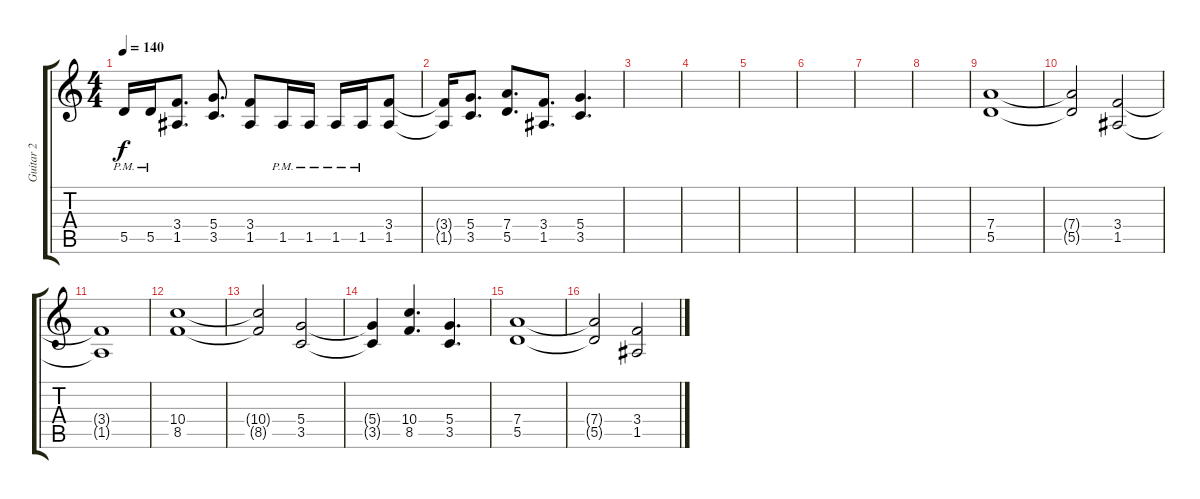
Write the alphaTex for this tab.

\track ("Guitar 2" "Guitar 2") {instrument distortionguitar}
\staff {score tabs}
\tuning (E4 B3 G3 D3 A2 E2) {hide}
\ts (4 4)
\tempo 140
\clef g2
\ks c
5.5{pm}.16{dy f} 5.5{pm}.16 (3.4 1.5).8{d} (5.4 3.5).8{d} (3.4 1.5).8 1.5{pm}.16 1.5{pm}.16 1.5{pm}.16 1.5{pm}.16 (3.4 1.5).8 |
(3.4{t} 1.5{t}).16 (5.4 3.5).8{d} (7.4 5.5).8{d} (3.4 1.5).8{d} (5.4 3.5).4{d} |
|
|
|
|
|
|
(7.4 5.5).1 |
(7.4{t} 5.5{t}).2 (3.4 1.5).2 |
(3.4{t} 1.5{t}).1 |
(10.4 8.5).1 |
(10.4{t} 8.5{t}).2 (5.4 3.5).2 |
(5.4{t} 3.5{t}).4 (10.4 8.5).4{d} (5.4 3.5).4{d} |
(7.4 5.5).1 |
(7.4{t} 5.5{t}).2 (3.4 1.5).2
